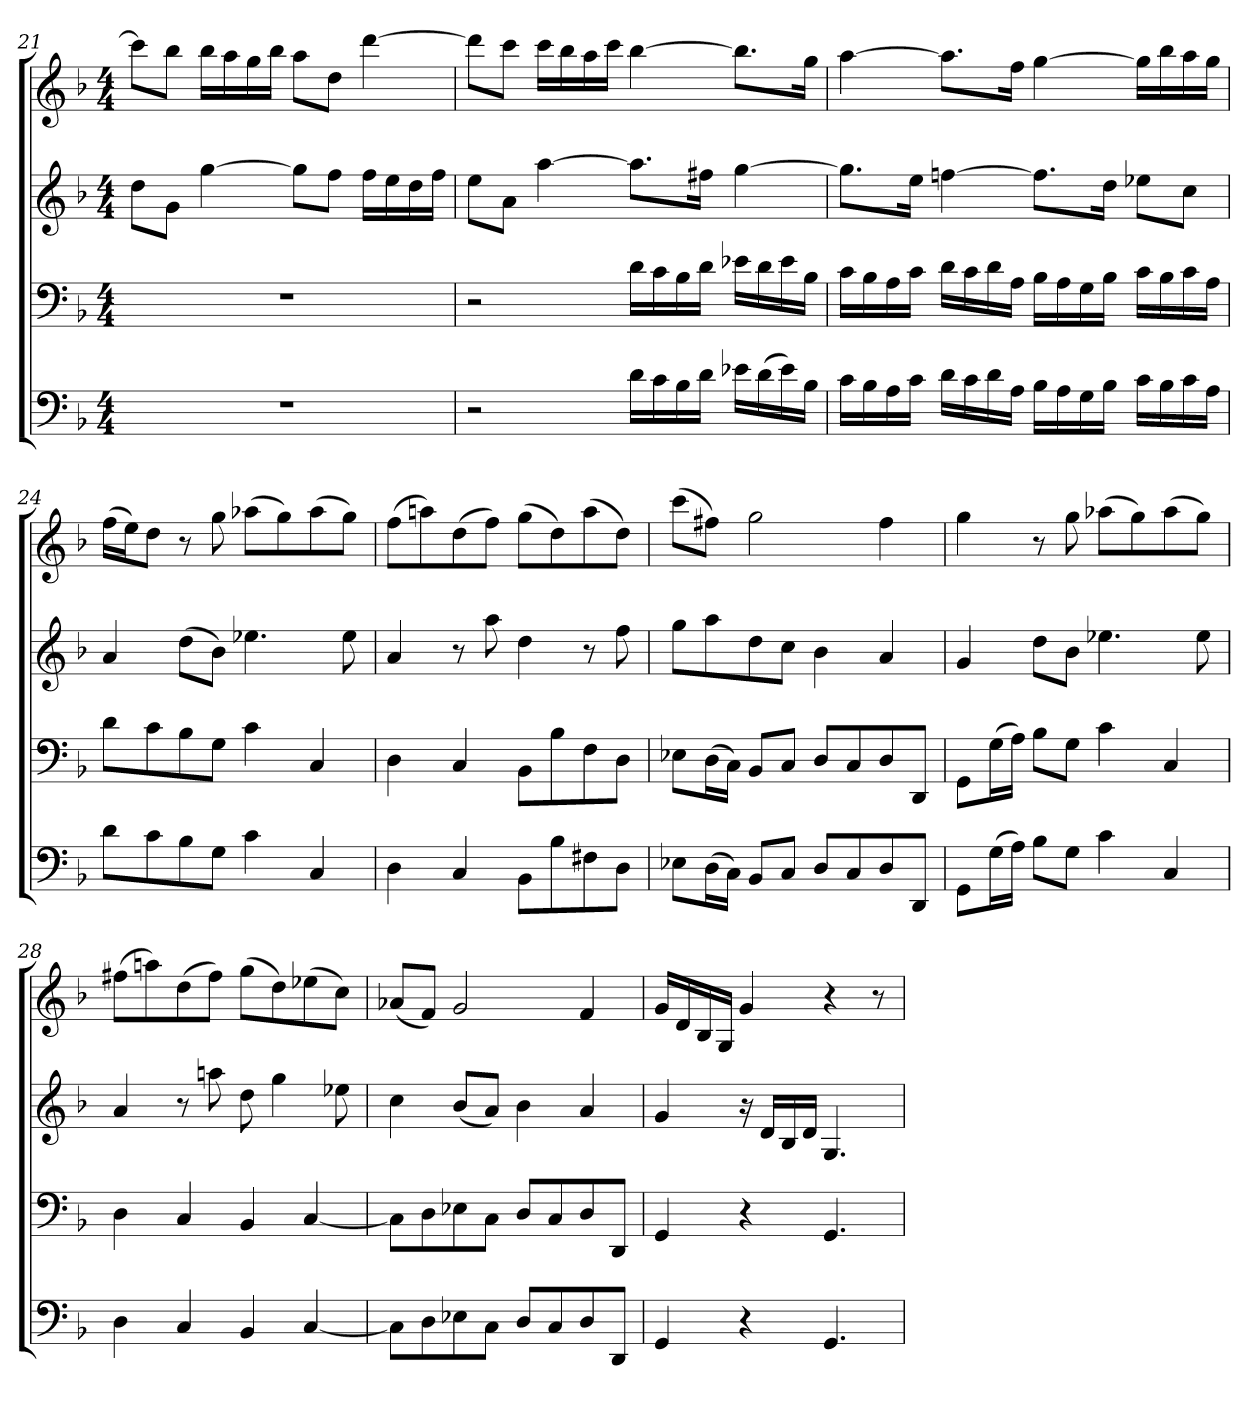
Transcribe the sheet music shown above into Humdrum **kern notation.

**kern	**kern	**kern	**kern
*part4	*part3	*part2	*part1
*staff4	*staff3	*staff2	*staff1
*clefF4	*clefF4	*clefG2	*clefG2
*k[b-]	*k[b-]	*k[b-]	*k[b-]
*M4/4	*M4/4	*M4/4	*M4/4
=21	=21	=21	=21
1r	1r	8dd\L	8ccc\L]
.	.	8g\J	8bb-\J
.	.	[4gg\	16bb-\LL
.	.	.	16aa\
.	.	.	16gg\
.	.	.	16bb-\JJ
.	.	8gg\L]	8aa\L
.	.	8ff\J	8dd\J
.	.	16ff\LL	[4ddd\
.	.	16ee\	.
.	.	16dd\	.
.	.	16ff\JJ	.
=22	=22	=22	=22
2r	2r	8ee\L	8ddd\L]
.	.	8a\J	8ccc\J
.	.	[4aa\	16ccc\LL
.	.	.	16bb-\
.	.	.	16aa\
.	.	.	16ccc\JJ
16d\LL	16d\LL	8.aa\L]	[4bb-\
16c\	16c\	.	.
16B-\	16B-\	.	.
16d\JJ	16d\JJ	16ff#X\Jk	.
16e-X\LL	16e-X\LL	[4gg\	8.bb-\L]
(16d\	16d\	.	.
16e-\)	16e-\	.	.
16B-\JJ	16B-\JJ	.	16gg\Jk
=23	=23	=23	=23
16c\LL	16c\LL	8.gg\L]	[4aa\
16B-\	16B-\	.	.
16A\	16A\	.	.
16c\JJ	16c\JJ	16ee\Jk	.
16d\LL	16d\LL	[4ffn\	8.aa\L]
16c\	16c\	.	.
16d\	16d\	.	.
16A\JJ	16A\JJ	.	16ff\Jk
16B-\LL	16B-\LL	8.ff\L]	[4gg\
16A\	16A\	.	.
16G\	16G\	.	.
16B-\JJ	16B-\JJ	16dd\Jk	.
16c\LL	16c\LL	8ee-X\L	16gg\LL]
16B-\	16B-\	.	16bb-\
16c\	16c\	8cc\J	16aa\
16A\JJ	16A\JJ	.	16gg\JJ
=24	=24	=24	=24
8d\L	8d\L	4a/	(16ff\LL
.	.	.	16ee\J)
8c\	8c\	.	8dd\J
8B-\	8B-\	(8dd\L	8r
8G\J	8G\J	8b-\J)	8gg\
4c\	4c\	4.ee-X\	(8aa-X\L
.	.	.	8gg\)
4C/	4C/	.	(8aa-\
.	.	8ee-\	8gg\J)
=25	=25	=25	=25
4D\	4D\	4a/	(8ff\L
.	.	.	8aan\)
4C/	4C/	8r	(8dd\
.	.	8aa\	8ff\J)
8BB-\L	8BB-\L	4dd\	(8gg\L
8B-\	8B-\	.	8dd\)
8F#X\	8F\	8r	(8aa\
8D\J	8D\J	8ff\	8dd\J)
=26	=26	=26	=26
8E-X\L	8E-X\L	8gg\L	(8ccc\L
(16D\L	(16D\L	8aa\	8ff#X\J)
16C\JJ)	16C\JJ)	.	.
8BB-/L	8BB-/L	8dd\	2gg\
8C/J	8C/J	8cc\J	.
8D/L	8D/L	4b-\	.
8C/	8C/	.	.
8D/	8D/	4a/	4ff#\
8DD/J	8DD/J	.	.
=27	=27	=27	=27
8GG\L	8GG\L	4g/	4gg\
(16G\L	(16G\L	.	.
16A\JJ)	16A\JJ)	.	.
8B-\L	8B-\L	8dd\L	8r
8G\J	8G\J	8b-\J	8gg\
4c\	4c\	4.ee-X\	(8aa-X\L
.	.	.	8gg\)
4C/	4C/	.	(8aa-\
.	.	8ee-\	8gg\J)
=28	=28	=28	=28
4D\	4D\	4a/	(8ff#X\L
.	.	.	8aan\)
4C/	4C/	8r	(8dd\
.	.	8aan\	8ff#\J)
4BB-/	4BB-/	8dd\	(8gg\L
.	.	4gg\	8dd\)
[4C/	[4C/	.	(8ee-X\
.	.	8ee-X\	8cc\J)
=29	=29	=29	=29
8C\L]	8C\L]	4cc\	(8a-X/L
8D\	8D\	.	8f/J)
8E-X\	8E-X\	(8b-/L	2g/
8C\J	8C\J	8a/J)	.
8D/L	8D/L	4b-\	.
8C/	8C/	.	.
8D/	8D/	4a/	4f/
8DD/J	8DD/J	.	.
=30	=30	=30	=30
4GG/	4GG/	4g/	16g/LL
.	.	.	16d/
.	.	.	16B-/
.	.	.	16G/JJ
4r	4r	16r	4g/
.	.	16d/LL	.
.	.	16B-/	.
.	.	16d/JJ	.
4.GG/	4.GG/	4.G/	4r
.	.	.	8r
=	=	=	=
*-	*-	*-	*-
